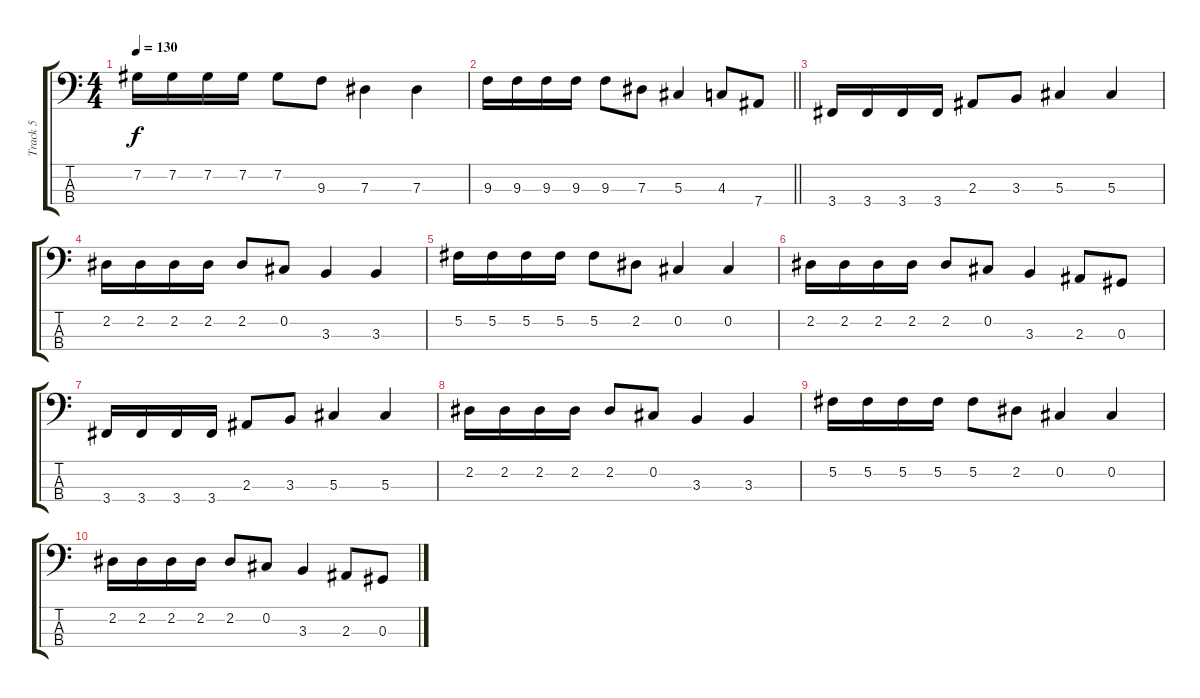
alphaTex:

\track ("Track 5" "Track 5") {instrument electricbasspick}
\staff {score tabs}
\tuning (Gb2 Db2 Ab1 Eb1) {hide}
\ts (4 4)
\tempo 130
\clef f4
\ks c
7.2.16{dy f} 7.2.16 7.2.16 7.2.16 7.2.8 9.3.8 7.3.4 7.3.4 |
\barLineRight lightlight
9.3.16 9.3.16 9.3.16 9.3.16 9.3.8 7.3.8 5.3.4 4.3.8 7.4.8 |
\section ("" "")
3.4.16 3.4.16 3.4.16 3.4.16 2.3.8 3.3.8 5.3.4 5.3.4 |
2.2.16 2.2.16 2.2.16 2.2.16 2.2.8 0.2.8 3.3.4 3.3.4 |
5.2.16 5.2.16 5.2.16 5.2.16 5.2.8 2.2.8 0.2.4 0.2.4 |
2.2.16 2.2.16 2.2.16 2.2.16 2.2.8 0.2.8 3.3.4 2.3.8 0.3.8 |
3.4.16 3.4.16 3.4.16 3.4.16 2.3.8 3.3.8 5.3.4 5.3.4 |
2.2.16 2.2.16 2.2.16 2.2.16 2.2.8 0.2.8 3.3.4 3.3.4 |
5.2.16 5.2.16 5.2.16 5.2.16 5.2.8 2.2.8 0.2.4 0.2.4 |
2.2.16 2.2.16 2.2.16 2.2.16 2.2.8 0.2.8 3.3.4 2.3.8 0.3.8
